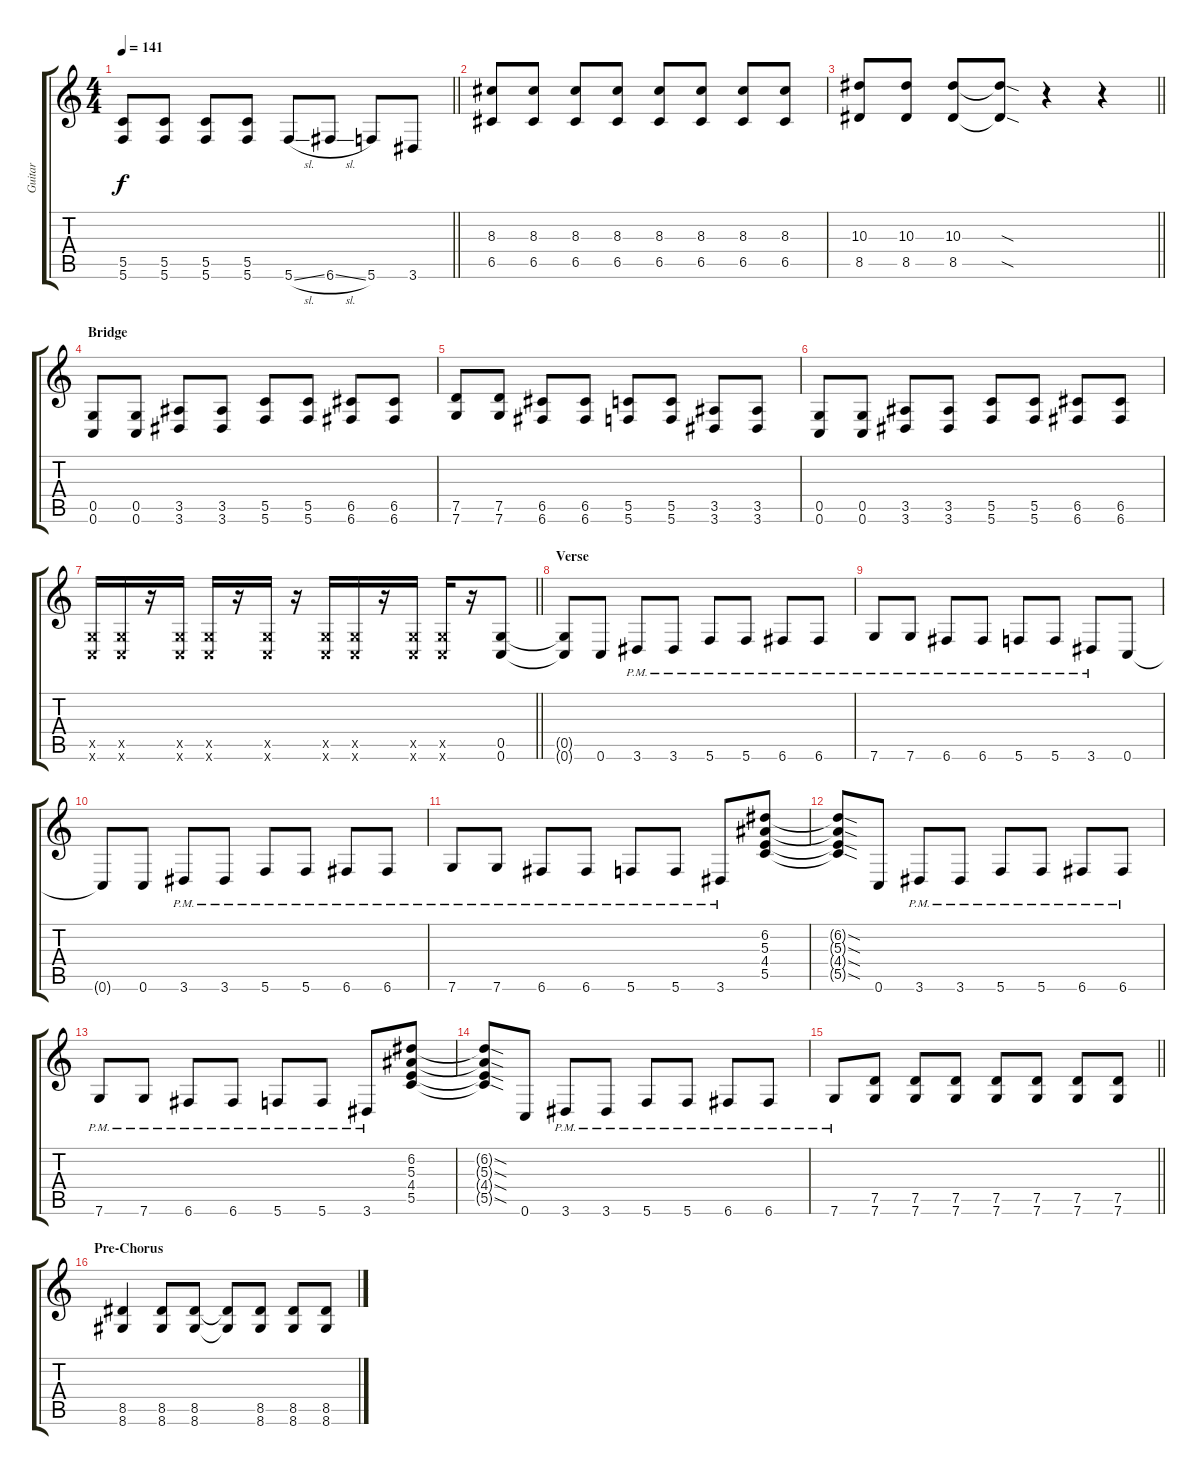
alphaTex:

\track ("Guitar" "Guitar") {instrument overdrivenguitar}
\staff {score tabs}
\tuning (D4 A3 F3 C3 G2 C2) {hide}
\ts (4 4)
\tempo 141
\clef g2
\barLineRight lightlight
\ks c
(5.5{t} 5.6{t}).8{dy f} (5.5 5.6).8 (5.5 5.6).8 (5.5 5.6).8 5.6{sl}.8 6.6{sl}.8 5.6.8 3.6.8 |
(8.3 6.5).8 (8.3 6.5).8 (8.3 6.5).8 (8.3 6.5).8 (8.3 6.5).8 (8.3 6.5).8 (8.3 6.5).8 (8.3 6.5).8 |
\barLineRight lightlight
(10.3 8.5).8 (10.3 8.5).8 (10.3 8.5).8 (10.3{sod t} 8.5{sod t}).8 r.4 r.4 |
\section ("" "Bridge")
(0.5 0.6).8 (0.5 0.6).8 (3.5 3.6).8 (3.5 3.6).8 (5.5 5.6).8 (5.5 5.6).8 (6.5 6.6).8 (6.5 6.6).8 |
(7.5 7.6).8 (7.5 7.6).8 (6.5 6.6).8 (6.5 6.6).8 (5.5 5.6).8 (5.5 5.6).8 (3.5 3.6).8 (3.5 3.6).8 |
(0.5 0.6).8 (0.5 0.6).8 (3.5 3.6).8 (3.5 3.6).8 (5.5 5.6).8 (5.5 5.6).8 (6.5 6.6).8 (6.5 6.6).8 |
\barLineRight lightlight
(0.5{x} 0.6{x}).16 (0.5{x} 0.6{x}).16 r.16 (0.5{x} 0.6{x}).16 (0.5{x} 0.6{x}).16 r.16 (0.5{x} 0.6{x}).16 r.16 (0.5{x} 0.6{x}).16 (0.5{x} 0.6{x}).16 r.16 (0.5{x} 0.6{x}).16 (0.5{x} 0.6{x}).16 r.16 (0.5 0.6).8 |
\section ("" "Verse")
(0.5{t} 0.6{t}).8 0.6.8 3.6{pm}.8 3.6{pm}.8 5.6{pm}.8 5.6{pm}.8 6.6{pm}.8 6.6{pm}.8 |
7.6{pm}.8 7.6{pm}.8 6.6{pm}.8 6.6{pm}.8 5.6{pm}.8 5.6{pm}.8 3.6{pm}.8 0.6.8 |
0.6{t}.8 0.6.8 3.6{pm}.8 3.6{pm}.8 5.6{pm}.8 5.6{pm}.8 6.6{pm}.8 6.6{pm}.8 |
7.6{pm}.8 7.6{pm}.8 6.6{pm}.8 6.6{pm}.8 5.6{pm}.8 5.6{pm}.8 3.6{pm}.8 (6.2 5.3 4.4 5.5).8 |
(6.2{sod t} 5.3{sod t} 4.4{sod t} 5.5{sod t}).8 0.6.8 3.6{pm}.8 3.6{pm}.8 5.6{pm}.8 5.6{pm}.8 6.6{pm}.8 6.6{pm}.8 |
7.6{pm}.8 7.6{pm}.8 6.6{pm}.8 6.6{pm}.8 5.6{pm}.8 5.6{pm}.8 3.6{pm}.8 (6.2 5.3 4.4 5.5).8 |
(6.2{sod t} 5.3{sod t} 4.4{sod t} 5.5{sod t}).8 0.6.8 3.6{pm}.8 3.6{pm}.8 5.6{pm}.8 5.6{pm}.8 6.6{pm}.8 6.6{pm}.8 |
\barLineRight lightlight
7.6{pm}.8 (7.5 7.6).8 (7.5 7.6).8 (7.5 7.6).8 (7.5 7.6).8 (7.5 7.6).8 (7.5 7.6).8 (7.5 7.6).8 |
\section ("" "Pre-Chorus")
(8.5 8.6).4 (8.5 8.6).8 (8.5 8.6).8 (8.5{t} 8.6{t}).8 (8.5 8.6).8 (8.5 8.6).8 (8.5 8.6).8
